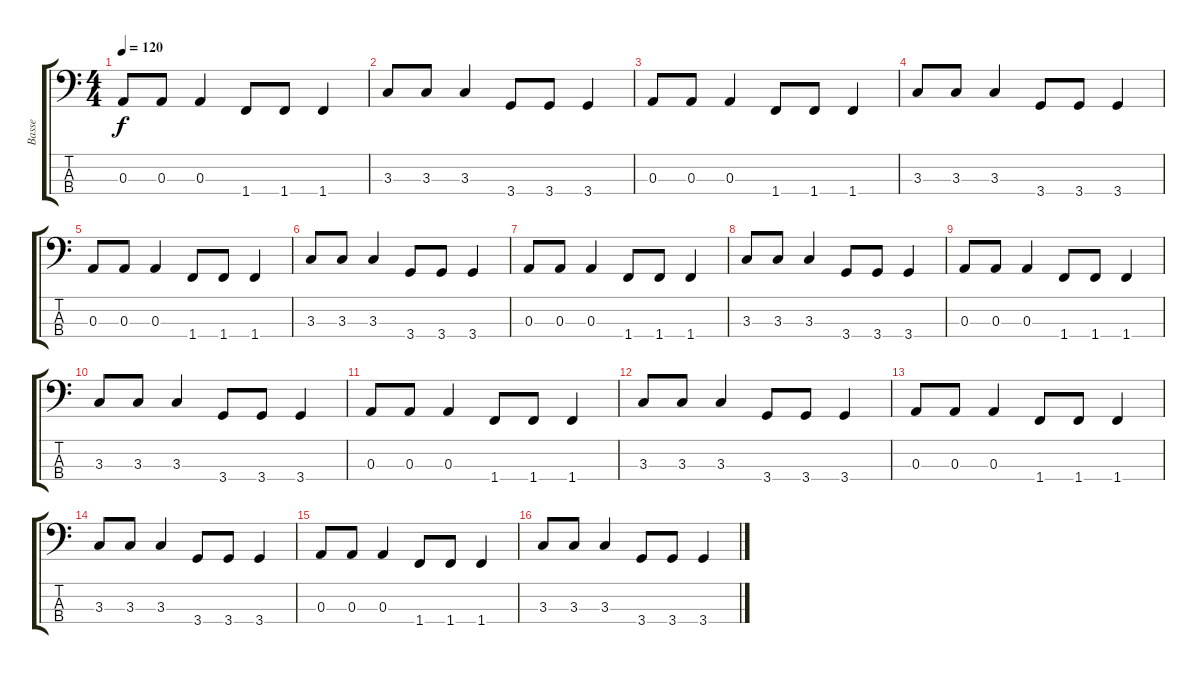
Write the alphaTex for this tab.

\track ("Basse" "Basse") {instrument electricbassfinger}
\staff {score tabs}
\tuning (G2 D2 A1 E1) {hide}
\ts (4 4)
\tempo 120
\clef f4
\ks c
0.3.8{dy f instrument electricbassfinger} 0.3.8 0.3.4 1.4.8 1.4.8 1.4.4 |
3.3.8 3.3.8 3.3.4 3.4.8 3.4.8 3.4.4 |
0.3.8 0.3.8 0.3.4 1.4.8 1.4.8 1.4.4 |
3.3.8 3.3.8 3.3.4 3.4.8 3.4.8 3.4.4 |
0.3.8 0.3.8 0.3.4 1.4.8 1.4.8 1.4.4 |
3.3.8 3.3.8 3.3.4 3.4.8 3.4.8 3.4.4 |
0.3.8 0.3.8 0.3.4 1.4.8 1.4.8 1.4.4 |
3.3.8 3.3.8 3.3.4 3.4.8 3.4.8 3.4.4 |
0.3.8 0.3.8 0.3.4 1.4.8 1.4.8 1.4.4 |
3.3.8 3.3.8 3.3.4 3.4.8 3.4.8 3.4.4 |
0.3.8 0.3.8 0.3.4 1.4.8 1.4.8 1.4.4 |
3.3.8 3.3.8 3.3.4 3.4.8 3.4.8 3.4.4 |
0.3.8 0.3.8 0.3.4 1.4.8 1.4.8 1.4.4 |
3.3.8 3.3.8 3.3.4 3.4.8 3.4.8 3.4.4 |
0.3.8 0.3.8 0.3.4 1.4.8 1.4.8 1.4.4 |
3.3.8 3.3.8 3.3.4 3.4.8 3.4.8 3.4.4
